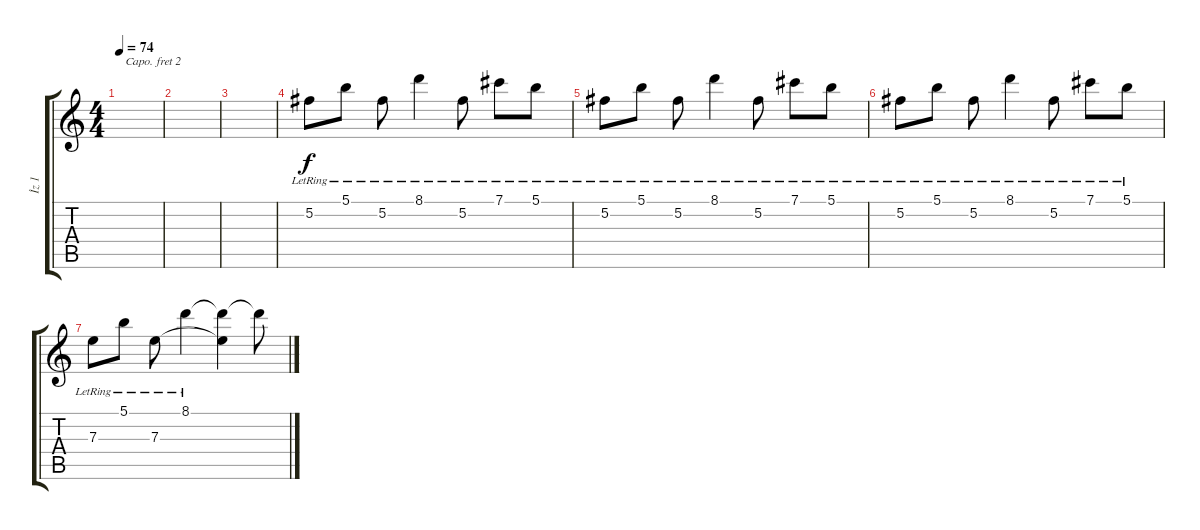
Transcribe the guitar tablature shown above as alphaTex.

\track ("İz 1" "İz 1") {instrument electricguitarmuted}
\staff {score tabs}
\capo 2
\tuning (E4 B3 G3 D3 A2 E2) {hide}
\ts (4 4)
\tempo 74
\clef g2
\ks c
|
|
|
5.2{lr}.8 5.1{lr}.8 5.2{lr}.8 8.1{lr}.4 5.2{lr}.8 7.1{lr}.8 5.1{lr}.8 |
5.2{lr}.8 5.1{lr}.8 5.2{lr}.8 8.1{lr}.4 5.2{lr}.8 7.1{lr}.8 5.1{lr}.8 |
5.2{lr}.8 5.1{lr}.8 5.2{lr}.8 8.1{lr}.4 5.2{lr}.8 7.1{lr}.8 5.1{lr}.8 |
7.3{lr}.8 5.1{lr}.8 7.3{lr}.8 8.1{lr}.4 (8.1{t} 7.3{t}).4 8.1{t}.8
